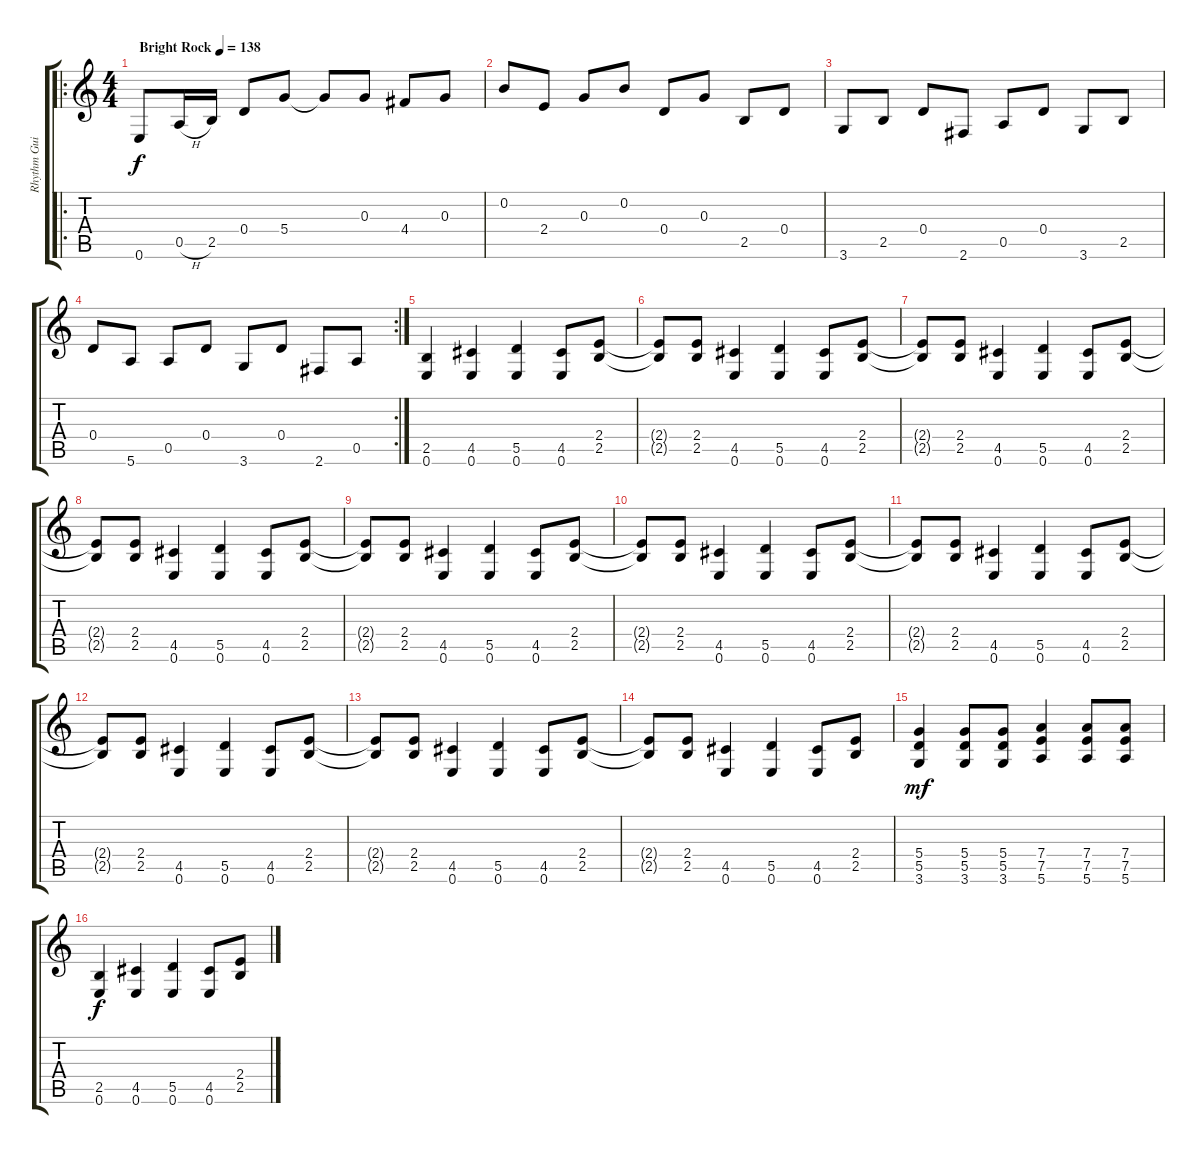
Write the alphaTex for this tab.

\track ("Rhythm Guitar" "Rhythm Gui") {instrument electricguitarclean}
\staff {score tabs}
\tuning (E4 B3 G3 D3 A2 E2) {hide}
\ro
\ts (4 4)
\tempo (138 "Bright Rock")
\clef g2
\ks c
0.6.8{dy f instrument electricguitarclean} 0.5{h}.16 2.5.16 0.4.8 5.4.8 5.4{t}.8 0.3.8 4.4.8 0.3.8 |
0.2.8 2.4.8 0.3.8 0.2.8 0.4.8 0.3.8 2.5.8 0.4.8 |
3.6.8 2.5.8 0.4.8 2.6.8 0.5.8 0.4.8 3.6.8 2.5.8 |
\rc 2
0.4.8 5.6.8 0.5.8 0.4.8 3.6.8 0.4.8 2.6.8 0.5.8 |
(2.5 0.6).4 (4.5 0.6).4 (5.5 0.6).4 (4.5 0.6).8 (2.4 2.5).8 |
(2.4{t} 2.5{t}).8 (2.4 2.5).8 (4.5 0.6).4 (5.5 0.6).4 (4.5 0.6).8 (2.4 2.5).8 |
(2.4{t} 2.5{t}).8 (2.4 2.5).8 (4.5 0.6).4 (5.5 0.6).4 (4.5 0.6).8 (2.4 2.5).8 |
(2.4{t} 2.5{t}).8 (2.4 2.5).8 (4.5 0.6).4 (5.5 0.6).4 (4.5 0.6).8 (2.4 2.5).8 |
(2.4{t} 2.5{t}).8 (2.4 2.5).8 (4.5 0.6).4 (5.5 0.6).4 (4.5 0.6).8 (2.4 2.5).8 |
(2.4{t} 2.5{t}).8 (2.4 2.5).8 (4.5 0.6).4 (5.5 0.6).4 (4.5 0.6).8 (2.4 2.5).8 |
(2.4{t} 2.5{t}).8 (2.4 2.5).8 (4.5 0.6).4 (5.5 0.6).4 (4.5 0.6).8 (2.4 2.5).8 |
(2.4{t} 2.5{t}).8 (2.4 2.5).8 (4.5 0.6).4 (5.5 0.6).4 (4.5 0.6).8 (2.4 2.5).8 |
(2.4{t} 2.5{t}).8 (2.4 2.5).8 (4.5 0.6).4 (5.5 0.6).4 (4.5 0.6).8 (2.4 2.5).8 |
(2.4{t} 2.5{t}).8 (2.4 2.5).8 (4.5 0.6).4 (5.5 0.6).4 (4.5 0.6).8 (2.4 2.5).8 |
(5.4 5.5 3.6).4{dy mf} (5.4 5.5 3.6).8 (5.4 5.5 3.6).8 (7.4 7.5 5.6).4 (7.4 7.5 5.6).8 (7.4 7.5 5.6).8 |
(2.5 0.6).4{dy f} (4.5 0.6).4 (5.5 0.6).4 (4.5 0.6).8 (2.4 2.5).8
